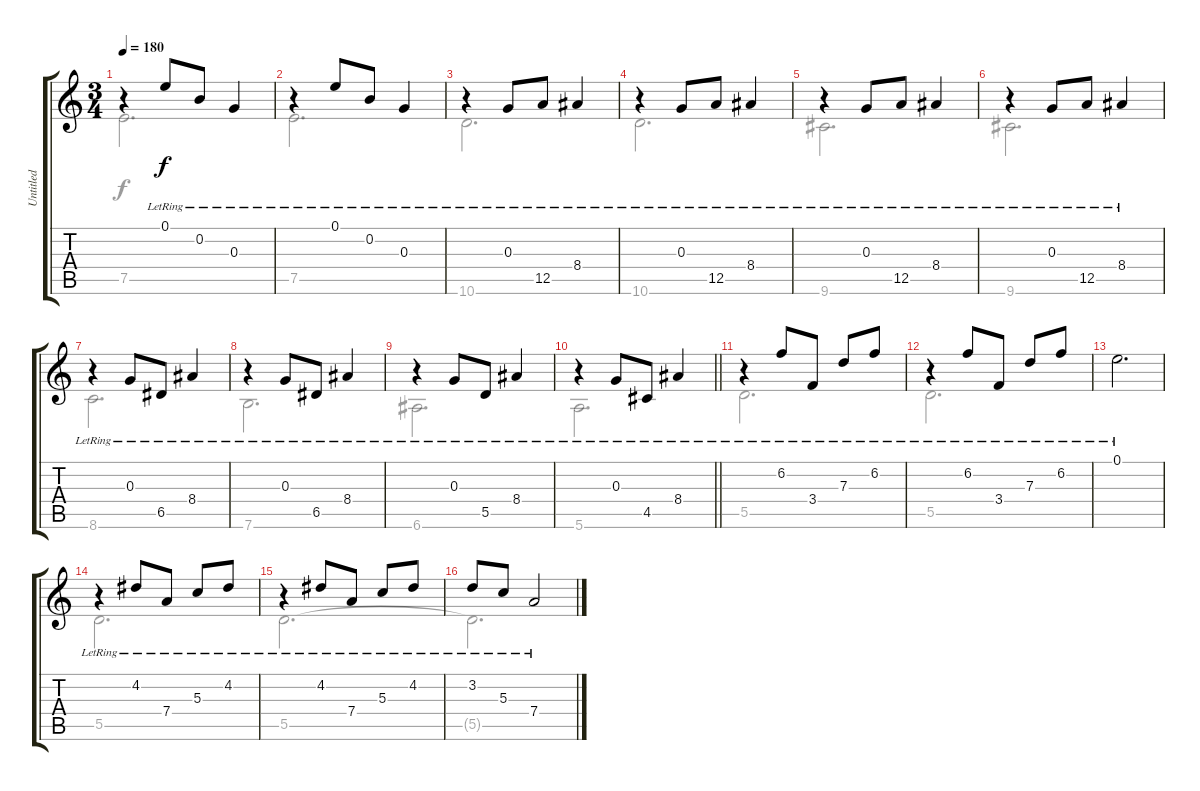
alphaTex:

\track ("Untitled" "Untitled") {instrument acousticguitarnylon}
\staff {score tabs}
\tuning (E4 B3 G3 D3 A2 E2) {hide}
\voice
\ts (3 4)
\tempo 180
\clef g2
\ks c
r.4{dy f} 0.1{lr}.8 0.2{lr}.8 0.3{lr}.4 |
r.4 0.1{lr}.8 0.2{lr}.8 0.3{lr}.4 |
r.4 0.3{lr}.8 12.5{lr}.8 8.4{lr}.4 |
r.4 0.3{lr}.8 12.5{lr}.8 8.4{lr}.4 |
r.4 0.3{lr}.8 12.5{lr}.8 8.4{lr}.4 |
r.4 0.3{lr}.8 12.5{lr}.8 8.4{lr}.4 |
r.4 0.3{lr}.8 6.5{lr}.8 8.4{lr}.4 |
r.4 0.3{lr}.8 6.5{lr}.8 8.4{lr}.4 |
r.4 0.3{lr}.8 5.5{lr}.8 8.4{lr}.4 |
\barLineRight lightlight
r.4 0.3{lr}.8 4.5{lr}.8 8.4{lr}.4 |
r.4 6.2{lr}.8 3.4{lr}.8 7.3{lr}.8 6.2{lr}.8 |
r.4 6.2{lr}.8 3.4{lr}.8 7.3{lr}.8 6.2{lr}.8 |
0.1{lr}.2{d} |
r.4 4.2{lr}.8 7.4{lr}.8 5.3{lr}.8 4.2{lr}.8 |
r.4 4.2{lr}.8 7.4{lr}.8 5.3{lr}.8 4.2{lr}.8 |
3.2{lr}.8 5.3{lr}.8 7.4{lr}.2
\voice
\clef g2
\ottava regular
\simile none
\ks c
7.5.2{d dy f} |
7.5.2{d} |
10.6.2{d} |
10.6.2{d} |
9.6.2{d} |
9.6.2{d} |
8.6.2{d} |
7.6.2{d} |
6.6.2{d} |
\barLineRight lightlight
5.6.2{d} |
5.5.2{d} |
5.5.2{d} |
|
5.5.2{d} |
5.5.2{d} |
5.5{t}.2{d}
